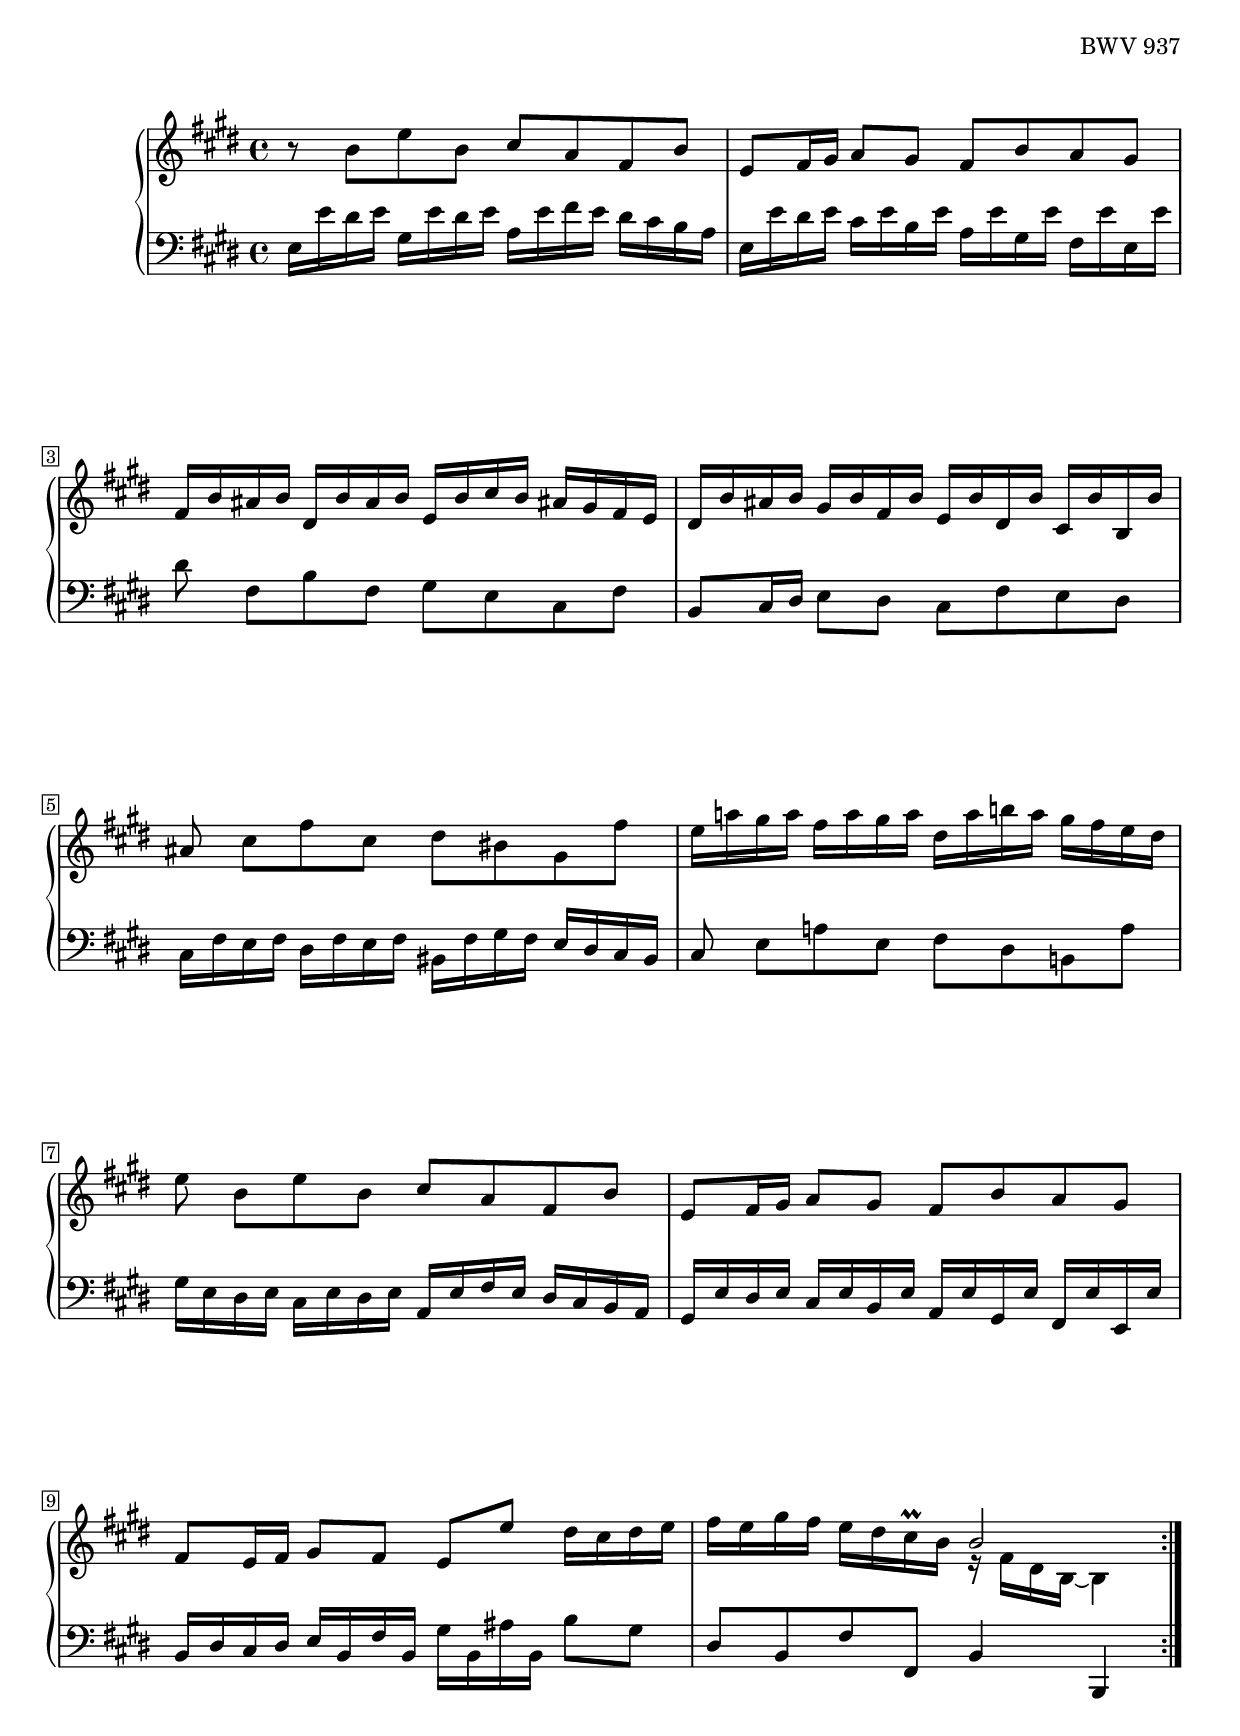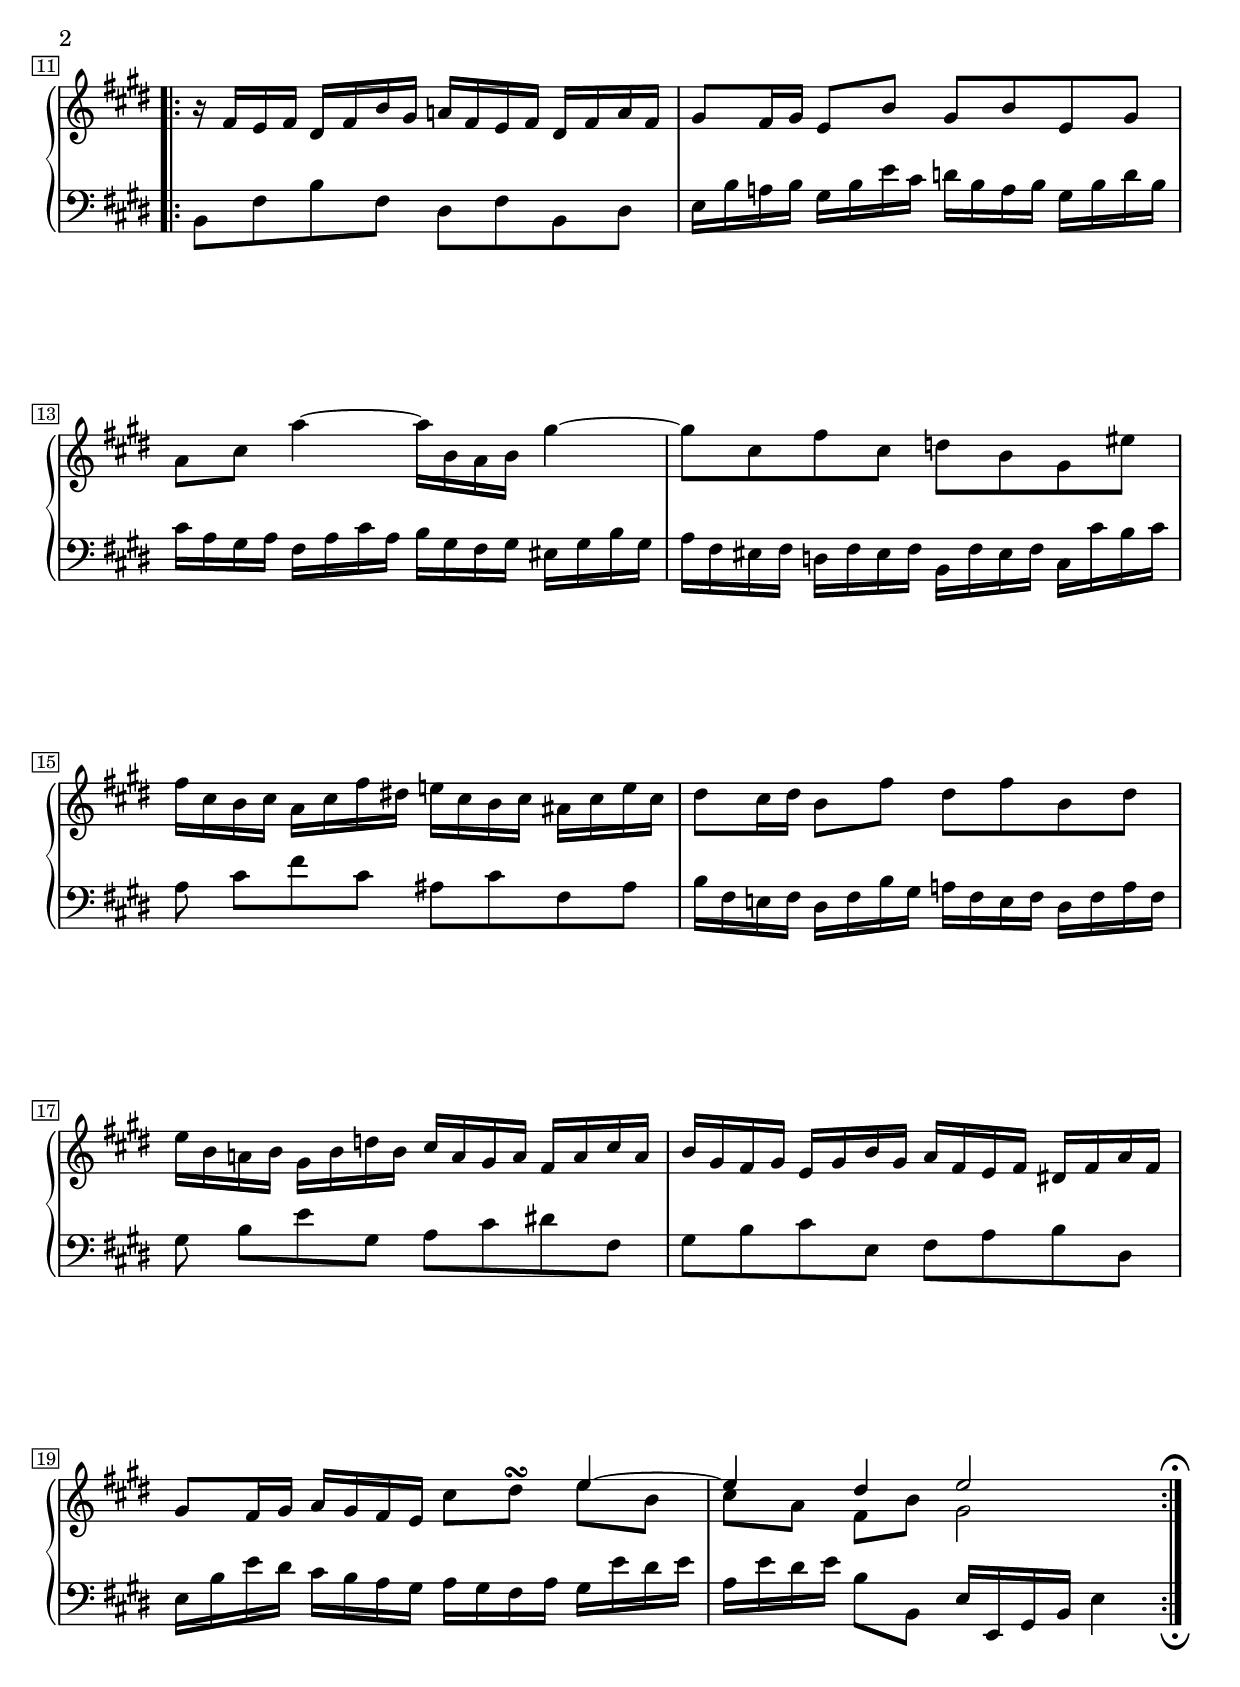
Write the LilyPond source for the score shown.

Global = {
  \key e \major
  \time 4/4
  \include "./global.ly"
}

Sopran = \context Voice = "one" \relative c'' {
  \voiceOne
  \override Rest.staff-position = #0
  \stemNeutral
  \repeat volta 2 {
  %1
  | r8 b[ e b] \stemUp cis[ a fis b]
  | e,[ fis16 gis] a8 gis fis[ b a gis]
  | fis16[ b ais b] dis,[ b' ais b] e,[ b' cis b] ais![ gis fis e]
  | dis[ b' ais b] gis[ b fis b] e,[ b' dis, b'] cis,[ b' b, b']
  %5
  | ais8 \stemDown cis[ fis cis] dis[ bis gis fis']
  | e16[ a! gis a] fis[ a gis a] dis,[ a' b! a] gis[ fis e dis]
  | e8 b[ e b] \stemUp cis[ a fis b]
  | e,[ fis16 gis] a8[ gis] fis[ b a gis]
  | \stemNeutral fis[ e16 fis] gis8[ fis] e[ e'] dis16[ cis dis e]
  %10
  | fis[ e gis fis] e[ dis cis^\prall b] \stemUp b2
  }
  \pageBreak
  \repeat volta 2 {
  | r16 fis[ e fis] dis[ fis b gis] a![ fis e fis] dis[ fis a fis]
  | gis8[ fis16 gis] e8[ b'] gis[ b e, gis]
  | \stemNeutral a[ cis] a'4~ a16[ b, a b] gis'4~
  | gis8[ cis, fis cis] d![ b gis eis']
  %15
  | fis16[ cis b cis] a[ cis fis dis] e![ cis b cis] ais[ cis e cis]
  | dis8[ cis16 dis] b8[ fis'] dis[ fis b, dis]
  | e16[ b a! b] gis[ b d! b] cis[ a gis a] fis[ a cis a]
  | b[ gis fis gis] e[ gis b gis] a[ fis e fis] dis![ fis a fis]
  | gis8[ fis16 gis] a[ gis fis e] cis'8[ dis\turn] \stemUp e4~
  %20
  | e dis e2
    \override Score.TextMark.self-alignment-X = #CENTER
    \textEndMark \markup { \musicglyph "scripts.ufermata" }
  }
}

Alto = \context Voice = "two" \relative c' {
  \voiceTwo
  \override Rest.staff-position = #0
  \stemDown
  \repeat volta 2 {
  %1
  | s1*9
  %10
  | s2 \stemDown e16\rest fis[ dis b~] b4
  }
  \repeat volta 2 {
  | s1*8
  %19
  | s2. e'8[ b]
  %20
  | cis[ a] fis[ b] gis2
  }
}

Bass = \context Voice = "four" \relative c {
  \voiceFour
  \override Rest.staff-position = #0
  \stemNeutral
  \repeat volta 2 {
  %1
  | e16[ e' dis e] gis,[ e' dis e] a,[ e' fis e] dis[ cis b a]
  | e[ e' dis e] cis[ e b e] a,[ e' gis, e'] fis,[ e' e, e']
  | dis8 fis,[ b fis] gis[ e cis fis]
  | b,8[ cis16 dis] e8[ dis] cis[ fis e dis]
  %5
  | cis16[ fis e fis] dis[ fis e fis] bis,[ fis' gis fis] e[ dis cis bis]
  | cis8 e[ a! e] fis[ dis b! a']
  | gis16[ e dis e] cis[ e dis e] a,[ e' fis e] dis[ cis b a]
  | gis[ e' dis e] cis[ e b e] a,[ e' gis, e'] fis,[ e' e, e']
  | b[ dis cis dis] e[ b fis' b,] gis'[ b, ais' b,] b'8[ gis]
  %10
  | dis[ b fis' fis,] b4 b,
  }
  \repeat volta 2 {
  | b'8[ fis' b fis] dis[ fis b, dis]
  | e16[ b' a! b] gis[ b e cis] d![ b a b] gis[ b d b]
  | cis[ a gis a] fis[ a cis a] b[ gis fis gis] eis[ gis b gis]
  | a[ fis eis fis] d![ fis eis fis] b,[ fis' eis fis] cis[ cis' b cis]
  %15
  | a8 cis[ fis cis] ais[ cis fis, ais]
  | b16[ fis e! fis] dis[ fis b gis] a![ fis e fis] dis[ fis a fis]
  | gis8 b[ e gis,] a[ cis dis! fis,]
  | gis[ b cis e,] fis[ a b dis,]
  | e16[ b' e dis] cis[ b a gis] a[ gis fis a] gis[ e' dis e]
  %20
  | a,[ e' dis e] b8[ b,] e16[ e, gis b] e4
    \tweak direction #DOWN
    \textEndMark \markup { \musicglyph "scripts.dfermata" }
  }
  \fine
}

\score {
  \new PianoStaff
  <<
    \accidentalStyle Score.piano
    \context Staff = "upper" <<
      \set Staff.midiInstrument = #"acoustic grand"
      \Global
      \clef treble
      \Sopran
      \Alto
    >>
    \context Staff = "lower" <<
      \set Staff.midiInstrument = #"acoustic grand"
      \Global
      \clef bass
      \Bass
    >>
  >>
  \header {
    composer = "Johann Sebastian Bach"
    opus = "BWV 937"
    title = \markup { "5. Kleines Präludium E-Dur" }
  }
  \layout {
    \context {
      \PianoStaff
    }
  }
  \midi {
    \tempo 4 = 120
  }
}
